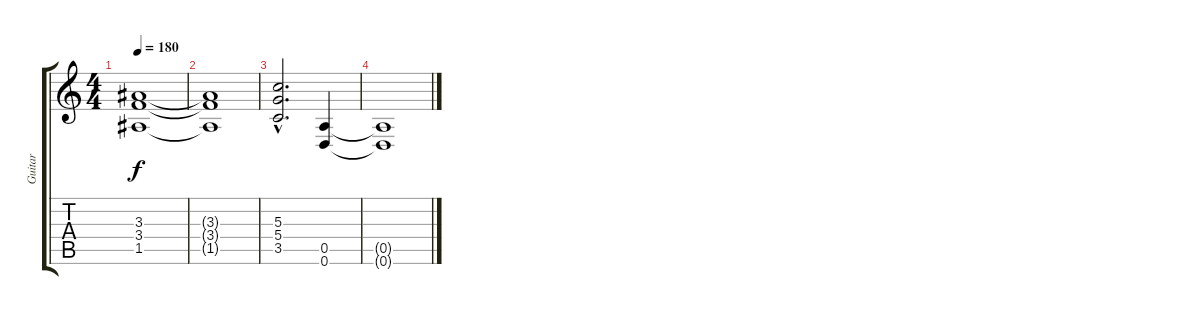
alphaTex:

\track ("Guitar" "Guitar") {instrument distortionguitar}
\staff {score tabs}
\tuning (E4 B3 G3 D3 A2 D2) {hide}
\ts (4 4)
\tempo 180
\clef g2
\ks c
(3.3 3.4 1.5).1{dy f} |
(3.3{t} 3.4{t} 1.5{t}).1 |
(5.3{hac} 5.4{hac} 3.5{hac}).2{d} (0.5 0.6).4 |
(0.5{t} 0.6{t}).1
